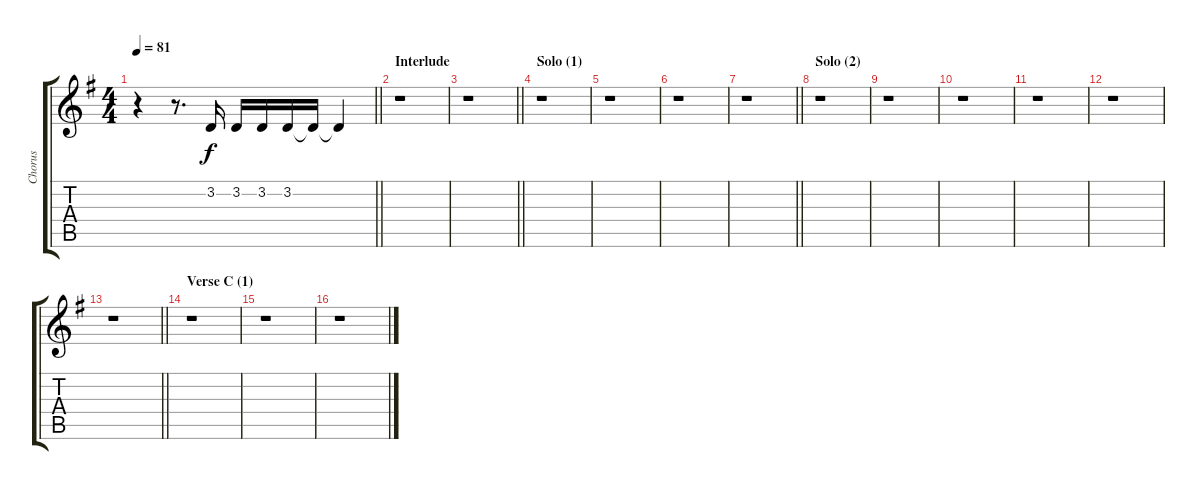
\track ("Chorus" "Chorus") {instrument sopranosax}
\staff {score tabs}
\tuning (E4 B3 G3 D3 A2 E2) {hide}
\ts (4 4)
\tempo 81
\clef g2
\barLineRight lightlight
\ks g
r.4{dy f} r.8{d} 3.2.16 3.2.16 3.2.16 3.2.16 3.2{t}.16 3.2{t}.4 |
\section ("" "Interlude")
r.1 |
\barLineRight lightlight
r.1 |
\section ("" "Solo (1)")
r.1 |
r.1 |
r.1 |
\barLineRight lightlight
r.1 |
\section ("" "Solo (2)")
r.1 |
r.1 |
r.1 |
r.1 |
r.1 |
\barLineRight lightlight
r.1 |
\section ("" "Verse C (1)")
r.1 |
r.1 |
r.1
